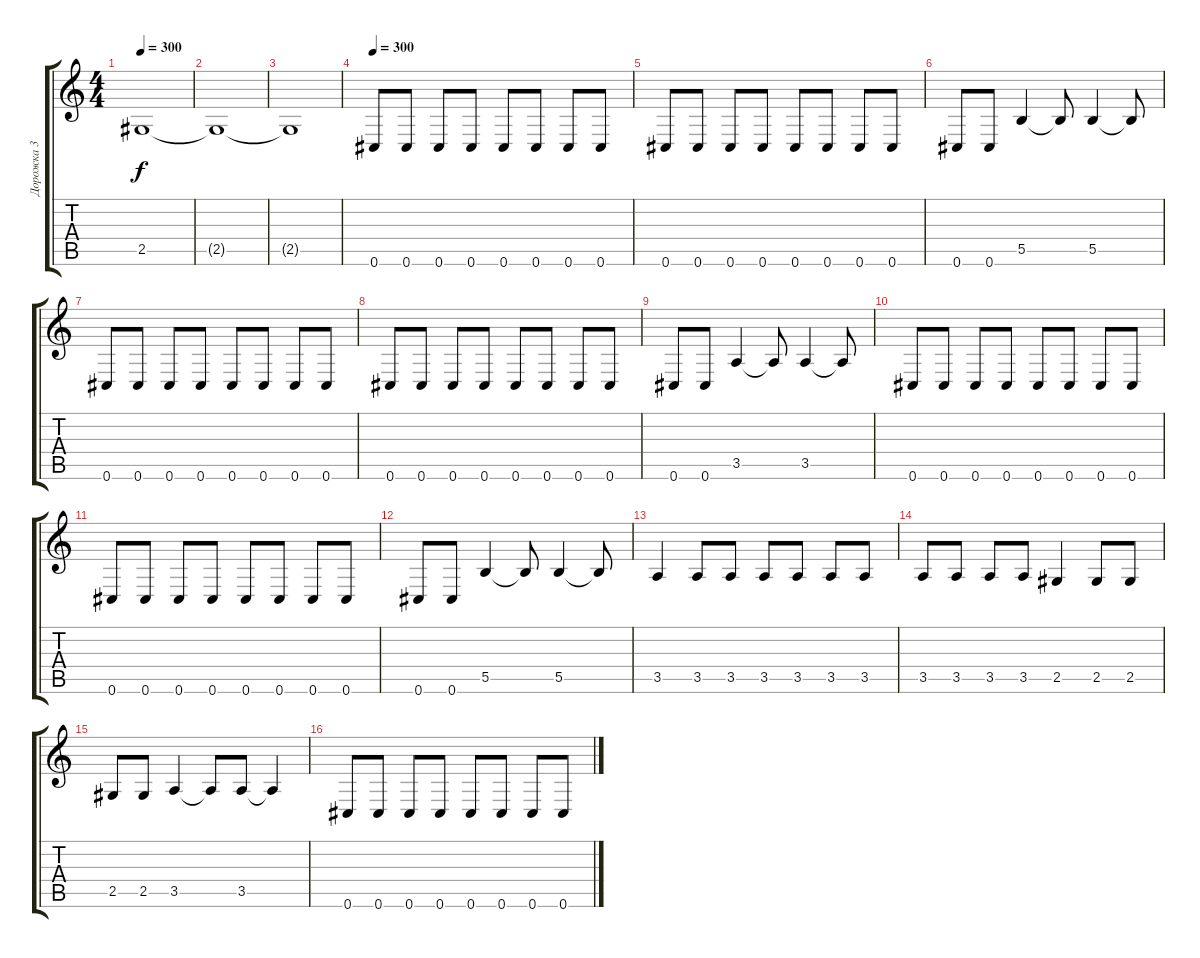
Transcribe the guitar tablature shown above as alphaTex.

\track ("Дорожка 3" "Дорожка 3") {instrument electricbassfinger}
\staff {score tabs}
\tuning (Db4 Ab3 E3 B2 Gb2 Db2) {hide}
\ts (4 4)
\tempo 300
\clef g2
\ks c
2.5.1{dy f} |
2.5{t}.1 |
2.5{t}.1 |
\tempo 300
0.6.8 0.6.8 0.6.8 0.6.8 0.6.8 0.6.8 0.6.8 0.6.8 |
0.6.8 0.6.8 0.6.8 0.6.8 0.6.8 0.6.8 0.6.8 0.6.8 |
0.6.8 0.6.8 5.5.4 5.5{t}.8 5.5.4 5.5{t}.8 |
0.6.8 0.6.8 0.6.8 0.6.8 0.6.8 0.6.8 0.6.8 0.6.8 |
0.6.8 0.6.8 0.6.8 0.6.8 0.6.8 0.6.8 0.6.8 0.6.8 |
0.6.8 0.6.8 3.5.4 3.5{t}.8 3.5.4 3.5{t}.8 |
0.6.8 0.6.8 0.6.8 0.6.8 0.6.8 0.6.8 0.6.8 0.6.8 |
0.6.8 0.6.8 0.6.8 0.6.8 0.6.8 0.6.8 0.6.8 0.6.8 |
0.6.8 0.6.8 5.5.4 5.5{t}.8 5.5.4 5.5{t}.8 |
3.5.4 3.5.8 3.5.8 3.5.8 3.5.8 3.5.8 3.5.8 |
3.5.8 3.5.8 3.5.8 3.5.8 2.5.4 2.5.8 2.5.8 |
2.5.8 2.5.8 3.5.4 3.5{t}.8 3.5.8 3.5{t}.4 |
0.6.8 0.6.8 0.6.8 0.6.8 0.6.8 0.6.8 0.6.8 0.6.8
